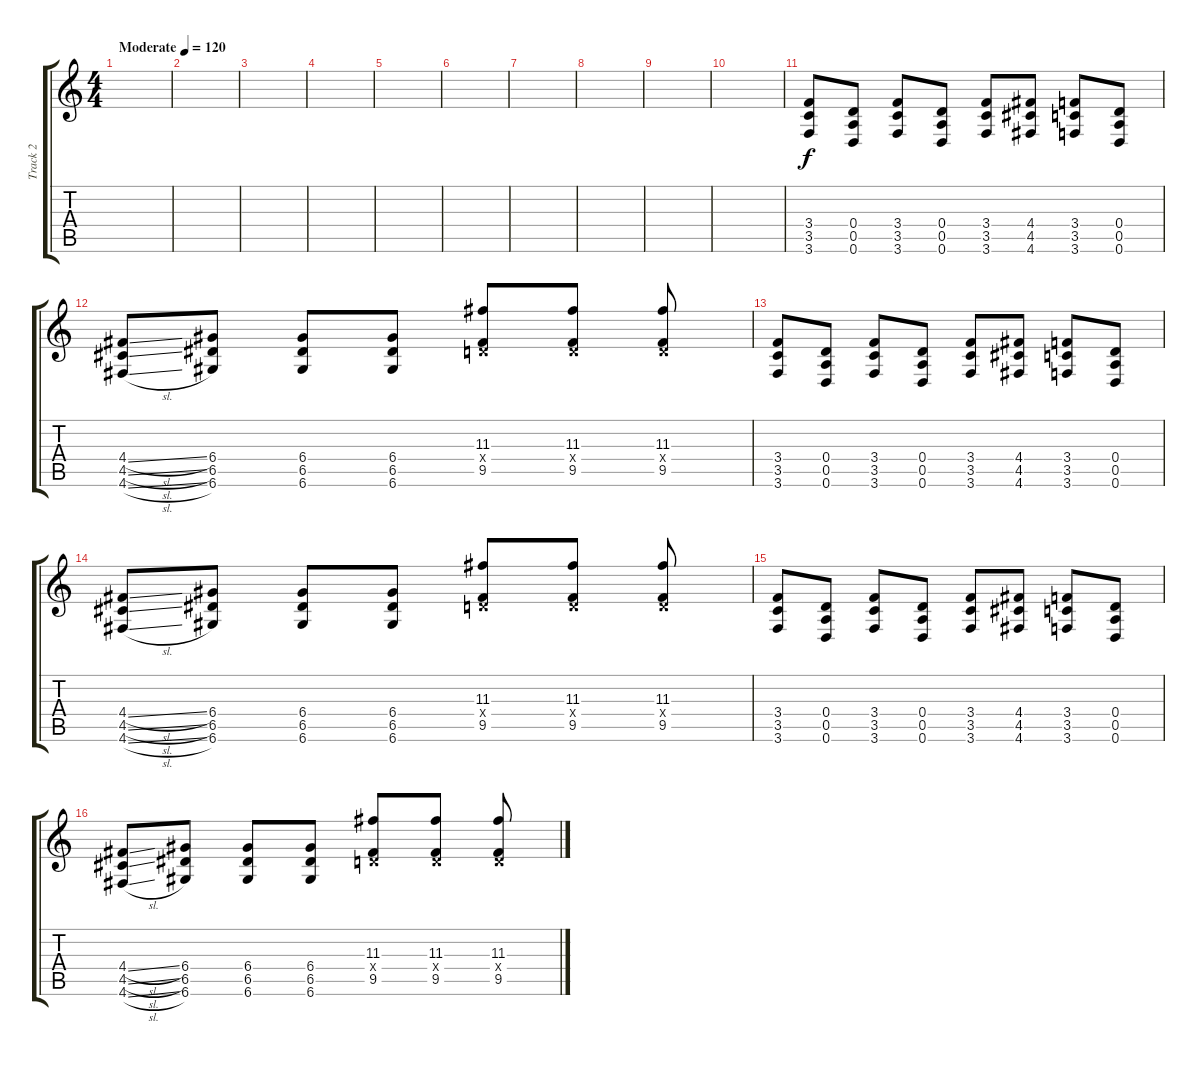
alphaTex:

\track ("Track 2" "Track 2") {instrument distortionguitar}
\staff {score tabs}
\tuning (E4 B3 G3 D3 A2 D2) {hide}
\ts (4 4)
\tempo (120 "Moderate")
\clef g2
\ks c
|
|
|
|
|
|
|
|
|
|
(3.4 3.5 3.6).8 (0.4 0.5 0.6).8 (3.4 3.5 3.6).8 (0.4 0.5 0.6).8 (3.4 3.5 3.6).8 (4.4 4.5 4.6).8 (3.4 3.5 3.6).8 (0.4 0.5 0.6).8 |
(4.4{sl} 4.5{sl} 4.6{sl}).8 (6.4 6.5 6.6).8 (6.4 6.5 6.6).8 (6.4 6.5 6.6).8 (11.3 0.4{x} 9.5).8 (11.3 0.4{x} 9.5).8 (11.3 0.4{x} 9.5).8 |
(3.4 3.5 3.6).8 (0.4 0.5 0.6).8 (3.4 3.5 3.6).8 (0.4 0.5 0.6).8 (3.4 3.5 3.6).8 (4.4 4.5 4.6).8 (3.4 3.5 3.6).8 (0.4 0.5 0.6).8 |
(4.4{sl} 4.5{sl} 4.6{sl}).8 (6.4 6.5 6.6).8 (6.4 6.5 6.6).8 (6.4 6.5 6.6).8 (11.3 0.4{x} 9.5).8 (11.3 0.4{x} 9.5).8 (11.3 0.4{x} 9.5).8 |
(3.4 3.5 3.6).8 (0.4 0.5 0.6).8 (3.4 3.5 3.6).8 (0.4 0.5 0.6).8 (3.4 3.5 3.6).8 (4.4 4.5 4.6).8 (3.4 3.5 3.6).8 (0.4 0.5 0.6).8 |
(4.4{sl} 4.5{sl} 4.6{sl}).8 (6.4 6.5 6.6).8 (6.4 6.5 6.6).8 (6.4 6.5 6.6).8 (11.3 0.4{x} 9.5).8 (11.3 0.4{x} 9.5).8 (11.3 0.4{x} 9.5).8
